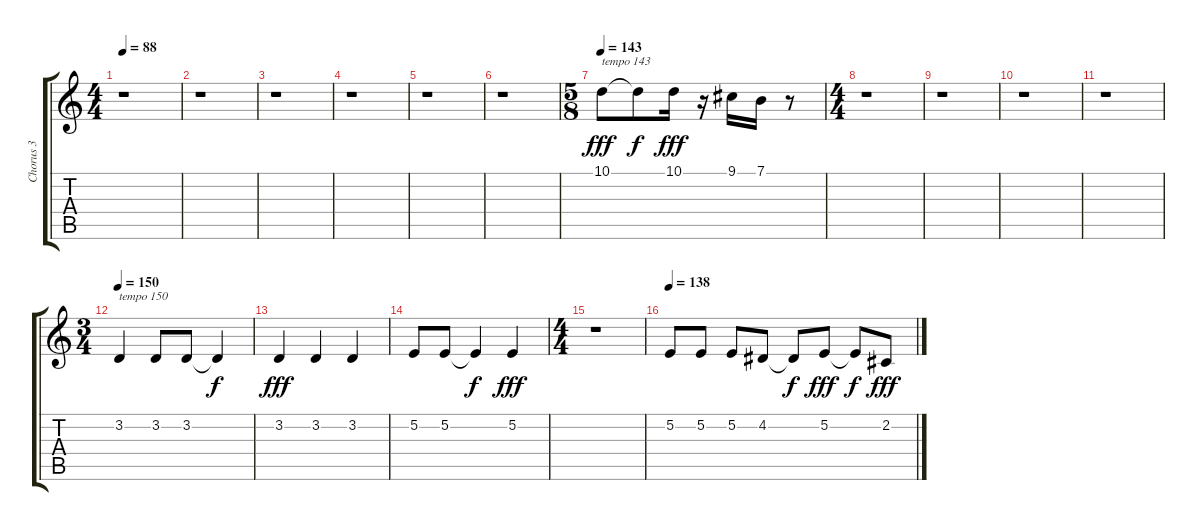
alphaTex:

\track ("Chorus 3" "Chorus 3") {instrument choiraahs}
\staff {score tabs}
\tuning (E4 B3 G3 D3 A2 E2) {hide}
\ts (4 4)
\tempo 88
\clef g2
\ks c
r.1{dy fff} |
r.1 |
r.1 |
r.1 |
r.1 |
r.1 |
\ts (5 8)
\tempo 143
10.1.8{txt "tempo 143"} 10.1{t}.8{dy f} 10.1.16{dy fff} r.16 9.1.16 7.1.16 r.8 |
\ts (4 4)
r.1 |
r.1 |
r.1 |
r.1 |
\ts (3 4)
\tempo 150
3.2.4{txt "tempo 150"} 3.2.8 3.2.8 3.2{t}.4{dy f} |
3.2.4{dy fff} 3.2.4 3.2.4 |
5.2.8 5.2.8 5.2{t}.4{dy f} 5.2.4{dy fff} |
\ts (4 4)
r.1 |
\tempo 138
5.2.8 5.2.8 5.2.8 4.2.8 4.2{t}.8{dy f} 5.2.8{dy fff} 5.2{t}.8{dy f} 2.2.8{dy fff}
